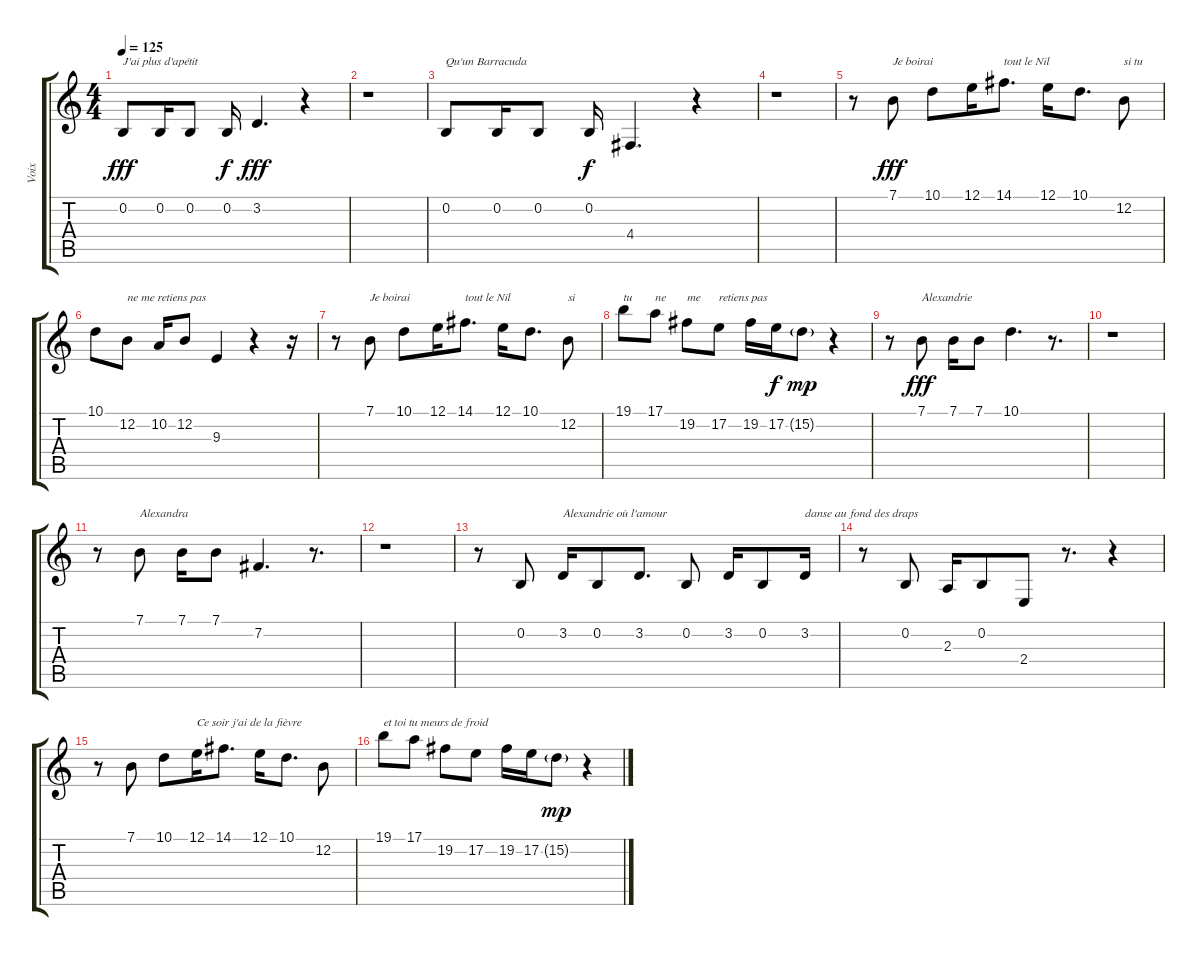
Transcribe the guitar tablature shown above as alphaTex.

\track ("Voix" "Voix") {instrument oboe}
\staff {score tabs}
\tuning (E4 B3 G3 D3 A2 E2) {hide}
\ts (4 4)
\tempo 125
\clef g2
\ks c
0.2.8{txt "J'ai plus d'apétit" dy fff} 0.2.16 0.2.8 0.2.16{dy f} 3.2.4{d dy fff} r.4 |
r.1 |
0.2.8{txt "Qu'un Barracuda"} 0.2.16 0.2.8 0.2.16{dy f} 4.4.4{d} r.4 |
r.1 |
r.8 7.1.8{txt "Je boirai" dy fff} 10.1.8 12.1.16 14.1.8{d txt "tout le Nil"} 12.1.16 10.1.8{d} 12.2.8{txt "si tu"} |
10.1.8 12.2.8{txt "ne me retiens pas"} 10.2.16 12.2.8 9.3.4 r.4 r.16 |
r.8 7.1.8{txt "Je boirai"} 10.1.8 12.1.16 14.1.8{d txt "tout le Nil"} 12.1.16 10.1.8{d} 12.2.8{txt "si"} |
19.1.8{txt "tu"} 17.1.8{txt "ne"} 19.2.8{txt "me"} 17.2.8{txt "retiens pas"} 19.2.16 17.2.16{dy f} 15.2{g}.8{dy mp} r.4 |
r.8 7.1.8{txt "Alexandrie" dy fff} 7.1.16 7.1.8 10.1.4{d} r.8{d} |
r.1 |
r.8 7.1.8{txt "Alexandra"} 7.1.16 7.1.8 7.2.4{d} r.8{d} |
r.1 |
r.8 0.2.8 3.2.16{txt "Alexandrie où l'amour"} 0.2.8 3.2.8{d} 0.2.8 3.2.16 0.2.8 3.2.16{txt "danse au fond des draps"} |
r.8 0.2.8 2.3.16 0.2.8 2.4.8 r.8{d} r.4 |
r.8 7.1.8 10.1.8 12.1.16{txt "Ce soir j'ai de la fièvre"} 14.1.8{d} 12.1.16 10.1.8{d} 12.2.8 |
19.1.8{txt "et toi tu meurs de froid"} 17.1.8 19.2.8 17.2.8 19.2.16 17.2.16 15.2{g}.8{dy mp} r.4
